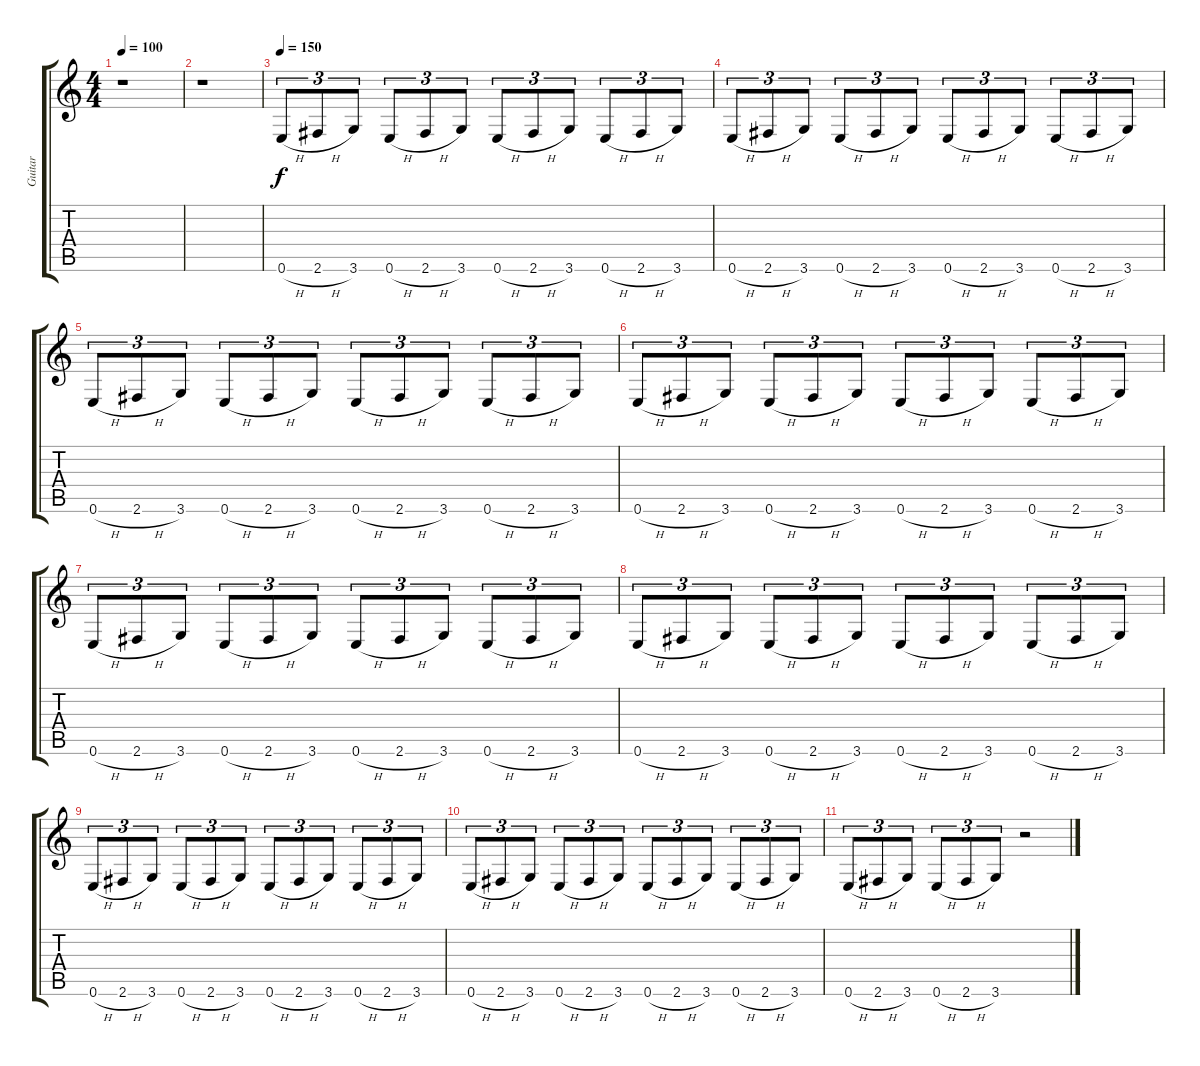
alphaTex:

\track ("Guitar" "Guitar") {instrument distortionguitar}
\staff {score tabs}
\tuning (E4 B3 G3 D3 A2 E2) {hide}
\ts (4 4)
\tempo 100
\clef g2
\ks c
r.1{dy f} |
r.1 |
\tempo 150
0.6{h}.8{tu (3 2) volume 10} 2.6{h}.8{tu (3 2)} 3.6.8{tu (3 2)} 0.6{h}.8{tu (3 2)} 2.6{h}.8{tu (3 2)} 3.6.8{tu (3 2)} 0.6{h}.8{tu (3 2)} 2.6{h}.8{tu (3 2)} 3.6.8{tu (3 2)} 0.6{h}.8{tu (3 2)} 2.6{h}.8{tu (3 2)} 3.6.8{tu (3 2)} |
0.6{h}.8{tu (3 2)} 2.6{h}.8{tu (3 2)} 3.6.8{tu (3 2)} 0.6{h}.8{tu (3 2)} 2.6{h}.8{tu (3 2)} 3.6.8{tu (3 2)} 0.6{h}.8{tu (3 2)} 2.6{h}.8{tu (3 2)} 3.6.8{tu (3 2)} 0.6{h}.8{tu (3 2)} 2.6{h}.8{tu (3 2)} 3.6.8{tu (3 2)} |
0.6{h}.8{tu (3 2)} 2.6{h}.8{tu (3 2)} 3.6.8{tu (3 2)} 0.6{h}.8{tu (3 2)} 2.6{h}.8{tu (3 2)} 3.6.8{tu (3 2)} 0.6{h}.8{tu (3 2)} 2.6{h}.8{tu (3 2)} 3.6.8{tu (3 2)} 0.6{h}.8{tu (3 2)} 2.6{h}.8{tu (3 2)} 3.6.8{tu (3 2)} |
0.6{h}.8{tu (3 2)} 2.6{h}.8{tu (3 2)} 3.6.8{tu (3 2)} 0.6{h}.8{tu (3 2)} 2.6{h}.8{tu (3 2)} 3.6.8{tu (3 2)} 0.6{h}.8{tu (3 2)} 2.6{h}.8{tu (3 2)} 3.6.8{tu (3 2)} 0.6{h}.8{tu (3 2)} 2.6{h}.8{tu (3 2)} 3.6.8{tu (3 2)} |
0.6{h}.8{tu (3 2)} 2.6{h}.8{tu (3 2)} 3.6.8{tu (3 2)} 0.6{h}.8{tu (3 2)} 2.6{h}.8{tu (3 2)} 3.6.8{tu (3 2)} 0.6{h}.8{tu (3 2)} 2.6{h}.8{tu (3 2)} 3.6.8{tu (3 2)} 0.6{h}.8{tu (3 2)} 2.6{h}.8{tu (3 2)} 3.6.8{tu (3 2)} |
0.6{h}.8{tu (3 2) volume 3} 2.6{h}.8{tu (3 2)} 3.6.8{tu (3 2)} 0.6{h}.8{tu (3 2)} 2.6{h}.8{tu (3 2)} 3.6.8{tu (3 2)} 0.6{h}.8{tu (3 2)} 2.6{h}.8{tu (3 2)} 3.6.8{tu (3 2)} 0.6{h}.8{tu (3 2)} 2.6{h}.8{tu (3 2)} 3.6.8{tu (3 2)} |
0.6{h}.8{tu (3 2)} 2.6{h}.8{tu (3 2)} 3.6.8{tu (3 2)} 0.6{h}.8{tu (3 2)} 2.6{h}.8{tu (3 2)} 3.6.8{tu (3 2)} 0.6{h}.8{tu (3 2)} 2.6{h}.8{tu (3 2)} 3.6.8{tu (3 2)} 0.6{h}.8{tu (3 2)} 2.6{h}.8{tu (3 2)} 3.6.8{tu (3 2)} |
0.6{h}.8{tu (3 2)} 2.6{h}.8{tu (3 2)} 3.6.8{tu (3 2)} 0.6{h}.8{tu (3 2)} 2.6{h}.8{tu (3 2)} 3.6.8{tu (3 2)} 0.6{h}.8{tu (3 2)} 2.6{h}.8{tu (3 2)} 3.6.8{tu (3 2)} 0.6{h}.8{tu (3 2)} 2.6{h}.8{tu (3 2)} 3.6.8{tu (3 2)} |
0.6{h}.8{tu (3 2)} 2.6{h}.8{tu (3 2)} 3.6.8{tu (3 2)} 0.6{h}.8{tu (3 2)} 2.6{h}.8{tu (3 2)} 3.6.8{tu (3 2)} r.2
